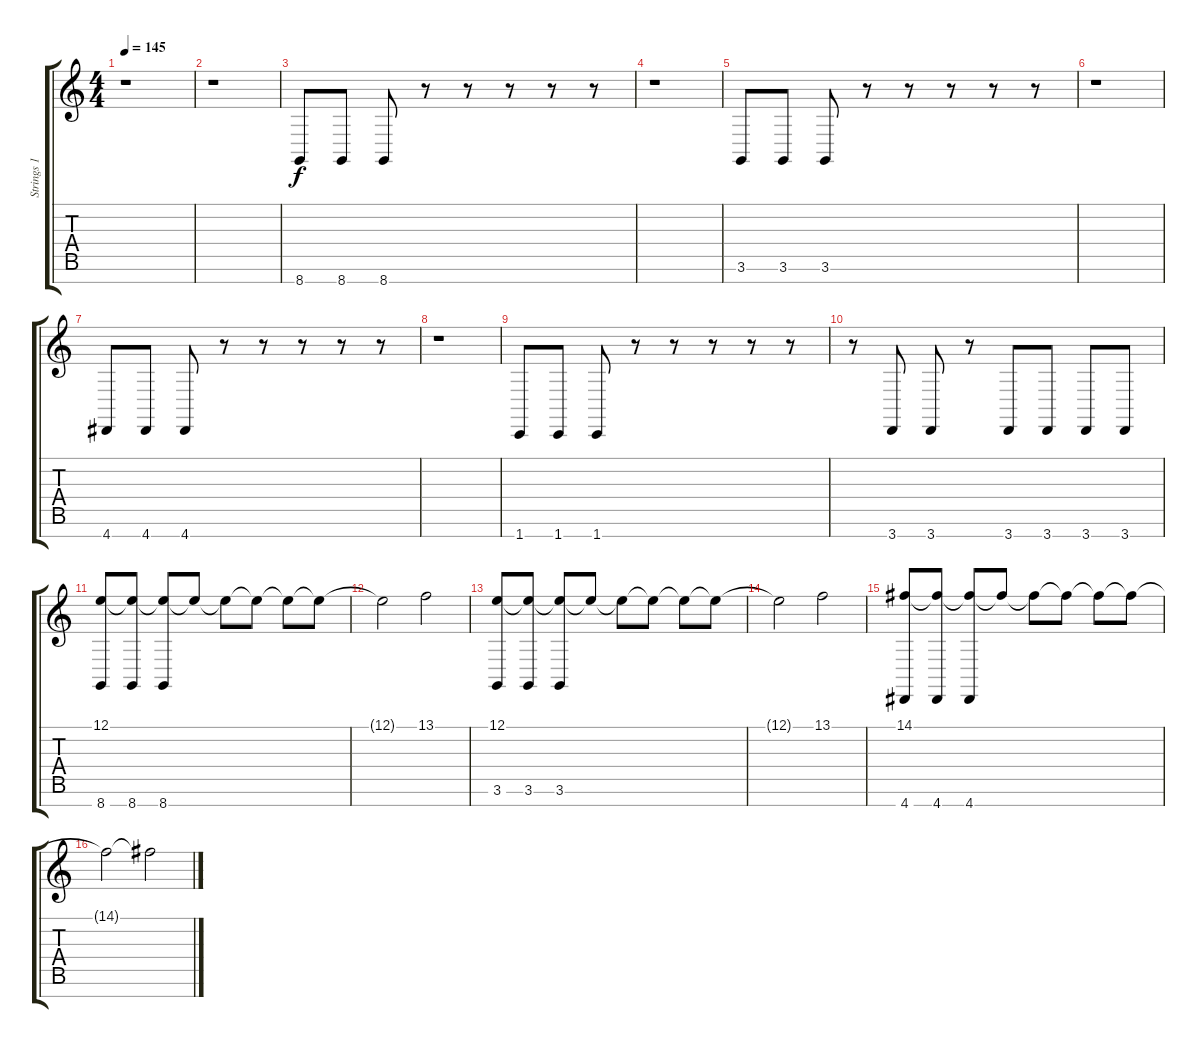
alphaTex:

\track ("Strings 1" "Strings 1") {instrument stringensemble1}
\staff {score tabs}
\tuning (E4 B3 G3 D3 A2 E2 B1) {hide}
\ts (4 4)
\tempo 145
\clef g2
\ks c
r.1{dy f} |
r.1 |
8.7.8 8.7.8 8.7.8 r.8 r.8 r.8 r.8 r.8 |
r.1 |
3.6.8 3.6.8 3.6.8 r.8 r.8 r.8 r.8 r.8 |
r.1 |
4.7.8 4.7.8 4.7.8 r.8 r.8 r.8 r.8 r.8 |
r.1 |
1.7.8 1.7.8 1.7.8 r.8 r.8 r.8 r.8 r.8 |
r.8 3.7.8 3.7.8 r.8 3.7.8 3.7.8 3.7.8 3.7.8 |
(12.1 8.7).8 (12.1{t} 8.7).8 (12.1{t} 8.7).8 12.1{t}.8 12.1{t}.8 12.1{t}.8 12.1{t}.8 12.1{t}.8 |
12.1{t}.2 13.1.2 |
(12.1 3.6).8 (12.1{t} 3.6).8 (12.1{t} 3.6).8 12.1{t}.8 12.1{t}.8 12.1{t}.8 12.1{t}.8 12.1{t}.8 |
12.1{t}.2 13.1.2 |
(14.1 4.7).8 (14.1{t} 4.7).8 (14.1{t} 4.7).8 14.1{t}.8 14.1{t}.8 14.1{t}.8 14.1{t}.8 14.1{t}.8 |
14.1{t}.2 14.1{t}.2
